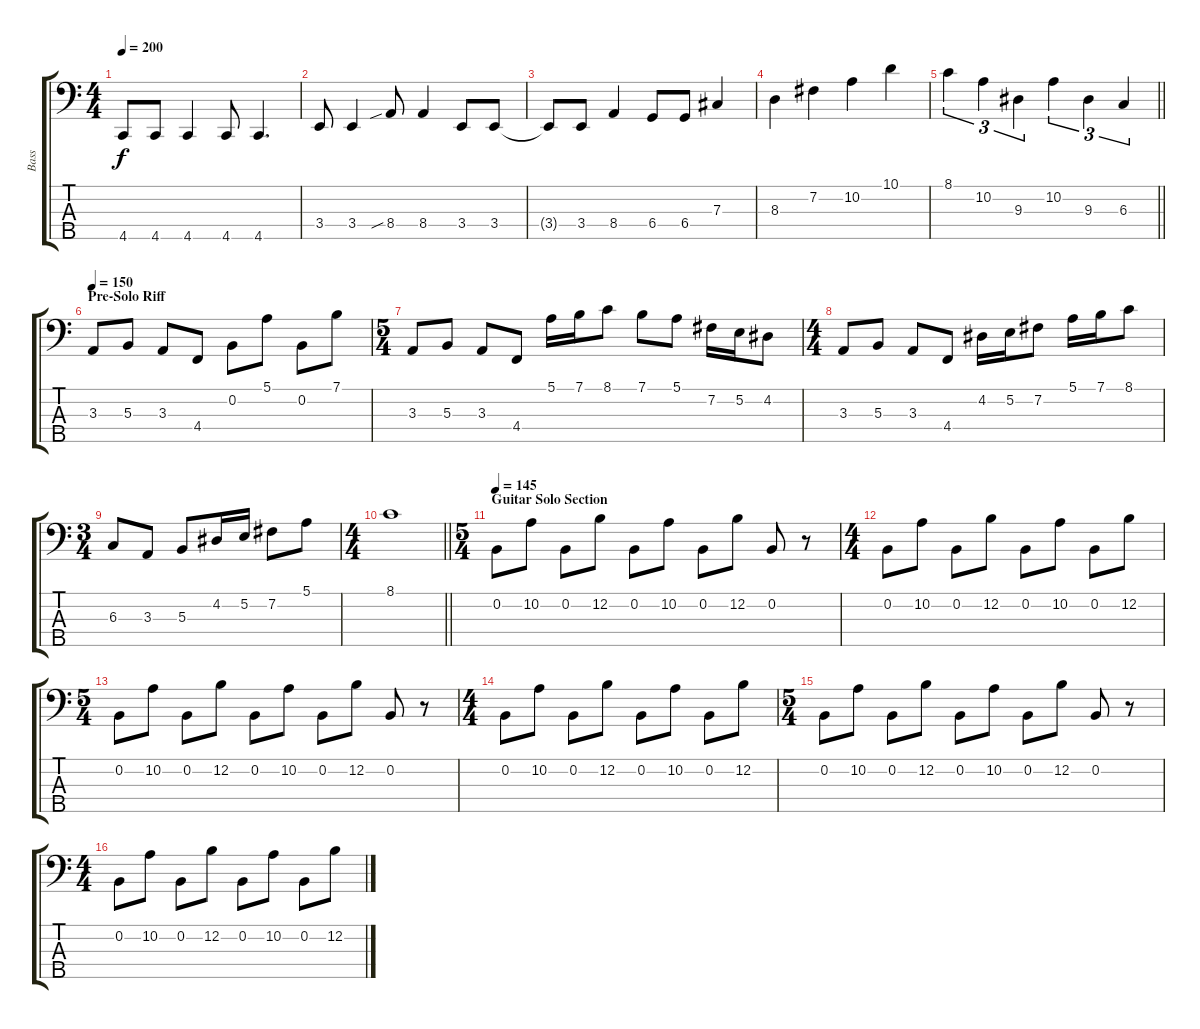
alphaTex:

\track ("Bass" "Bass") {instrument electricbassfinger}
\staff {score tabs}
\tuning (E2 B1 Gb1 Db1 Ab0) {hide}
\ts (4 4)
\tempo 200
\clef f4
\ks c
4.5{t}.8{dy f} 4.5.8 4.5.4 4.5.8 4.5.4{d} |
3.4.8 3.4.4 8.4{sib}.8 8.4.4 3.4.8 3.4.8 |
3.4{t}.8 3.4.8 8.4.4 6.4.8 6.4.8 7.3.4 |
8.3.4 7.2.4 10.2.4 10.1.4 |
\barLineRight lightlight
8.1.4{tu (3 2)} 10.2.4{tu (3 2)} 9.3.4{tu (3 2)} 10.2.4{tu (3 2)} 9.3.4{tu (3 2)} 6.3.4{tu (3 2)} |
\section ("" "Pre-Solo Riff")
\tempo 150
3.3.8 5.3.8 3.3.8 4.4.8 0.2.8 5.1.8 0.2.8 7.1.8 |
\ts (5 4)
3.3.8 5.3.8 3.3.8 4.4.8 5.1.16 7.1.16 8.1.8 7.1.8 5.1.8 7.2.16 5.2.16 4.2.8 |
\ts (4 4)
3.3.8 5.3.8 3.3.8 4.4.8 4.2.16 5.2.16 7.2.8 5.1.16 7.1.16 8.1.8 |
\ts (3 4)
6.3.8 3.3.8 5.3.8 4.2.16 5.2.16 7.2.8 5.1.8 |
\ts (4 4)
\barLineRight lightlight
8.1.1 |
\ts (5 4)
\section ("" "Guitar Solo Section")
\tempo 145
0.2.8 10.2.8 0.2.8 12.2.8 0.2.8 10.2.8 0.2.8 12.2.8 0.2.8 r.8 |
\ts (4 4)
0.2.8 10.2.8 0.2.8 12.2.8 0.2.8 10.2.8 0.2.8 12.2.8 |
\ts (5 4)
0.2.8 10.2.8 0.2.8 12.2.8 0.2.8 10.2.8 0.2.8 12.2.8 0.2.8 r.8 |
\ts (4 4)
0.2.8 10.2.8 0.2.8 12.2.8 0.2.8 10.2.8 0.2.8 12.2.8 |
\ts (5 4)
0.2.8 10.2.8 0.2.8 12.2.8 0.2.8 10.2.8 0.2.8 12.2.8 0.2.8 r.8 |
\ts (4 4)
0.2.8 10.2.8 0.2.8 12.2.8 0.2.8 10.2.8 0.2.8 12.2.8
